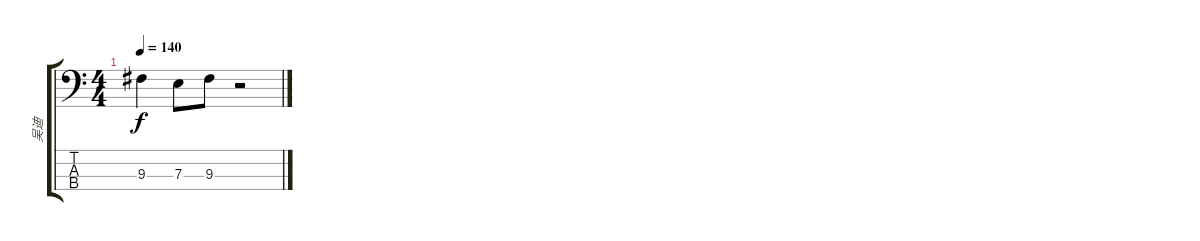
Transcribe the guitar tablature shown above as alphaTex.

\track ("吴迪" "吴迪") {instrument electricbassfinger}
\staff {score tabs}
\tuning (G2 D2 A1 E1) {hide}
\ts (4 4)
\tempo 140
\clef f4
\ks c
9.3.4{txt "" dy f} 7.3.8 9.3.8 r.2
